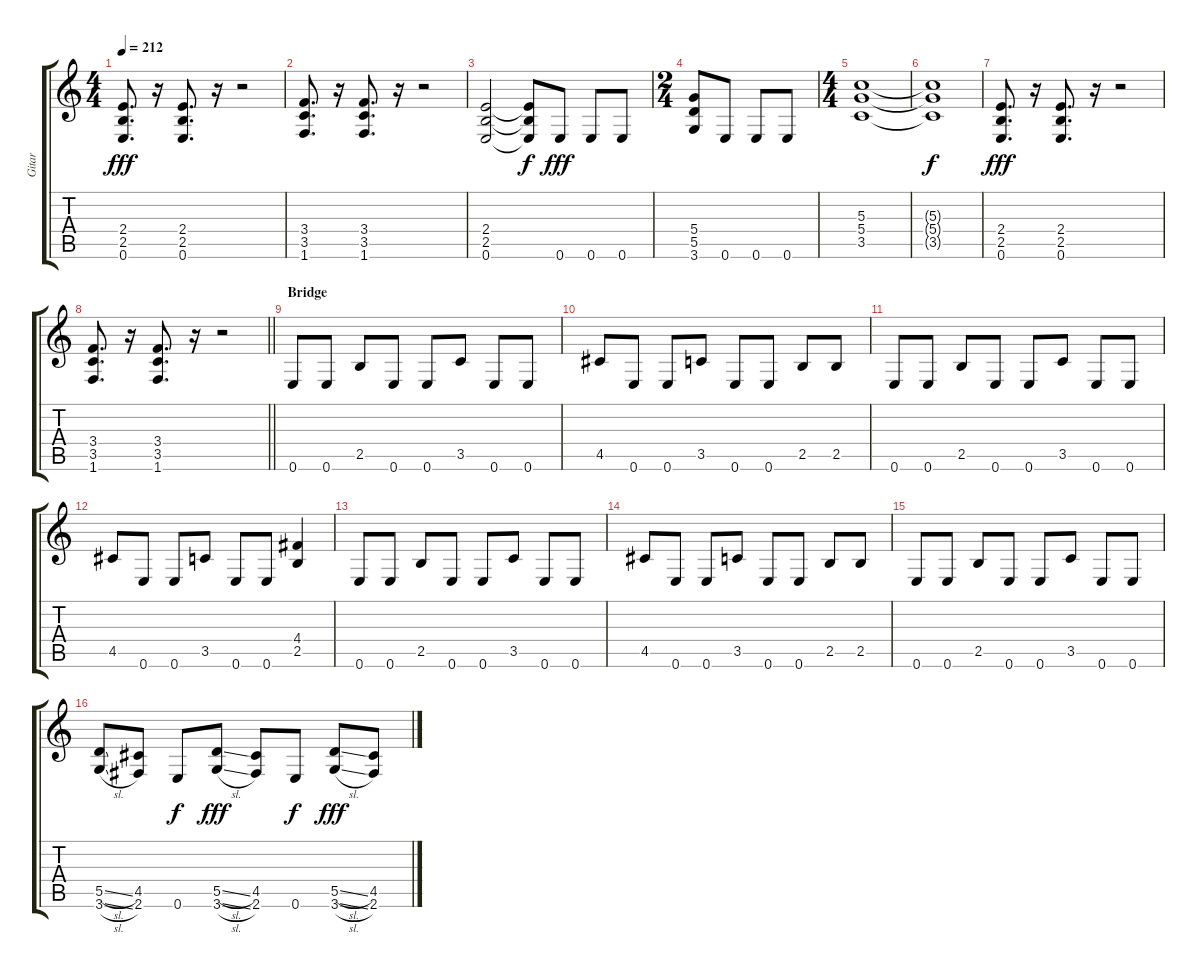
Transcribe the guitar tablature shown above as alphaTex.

\track ("Gitar" "Gitar") {instrument overdrivenguitar}
\staff {score tabs}
\tuning (E4 B3 G3 D3 A2 E2) {hide}
\ts (4 4)
\tempo 212
\clef g2
\ks c
(2.4 2.5 0.6).8{d dy fff} r.16 (2.4 2.5 0.6).8{d} r.16 r.2 |
(3.4 3.5 1.6).8{d} r.16 (3.4 3.5 1.6).8{d} r.16 r.2 |
(2.4 2.5 0.6).2 (2.4{t} 2.5{t} 0.6{t}).8{dy f} 0.6.8{dy fff} 0.6.8 0.6.8 |
\ts (2 4)
(5.4 5.5 3.6).8 0.6.8 0.6.8 0.6.8 |
\ts (4 4)
(5.3 5.4 3.5).1 |
(5.3{t} 5.4{t} 3.5{t}).1{dy f} |
(2.4 2.5 0.6).8{d dy fff} r.16 (2.4 2.5 0.6).8{d} r.16 r.2 |
\barLineRight lightlight
(3.4 3.5 1.6).8{d} r.16 (3.4 3.5 1.6).8{d} r.16 r.2 |
\section ("" "Bridge")
0.6.8 0.6.8 2.5.8 0.6.8 0.6.8 3.5.8 0.6.8 0.6.8 |
4.5.8 0.6.8 0.6.8 3.5.8 0.6.8 0.6.8 2.5.8 2.5.8 |
0.6.8 0.6.8 2.5.8 0.6.8 0.6.8 3.5.8 0.6.8 0.6.8 |
4.5.8 0.6.8 0.6.8 3.5.8 0.6.8 0.6.8 (4.4 2.5).4 |
0.6.8 0.6.8 2.5.8 0.6.8 0.6.8 3.5.8 0.6.8 0.6.8 |
4.5.8 0.6.8 0.6.8 3.5.8 0.6.8 0.6.8 2.5.8 2.5.8 |
0.6.8 0.6.8 2.5.8 0.6.8 0.6.8 3.5.8 0.6.8 0.6.8 |
(5.5{sl} 3.6{sl}).8 (4.5 2.6).8 0.6.8{dy f} (5.5{sl} 3.6{sl}).8{dy fff} (4.5 2.6).8 0.6.8{dy f} (5.5{sl} 3.6{sl}).8{dy fff} (4.5 2.6).8
